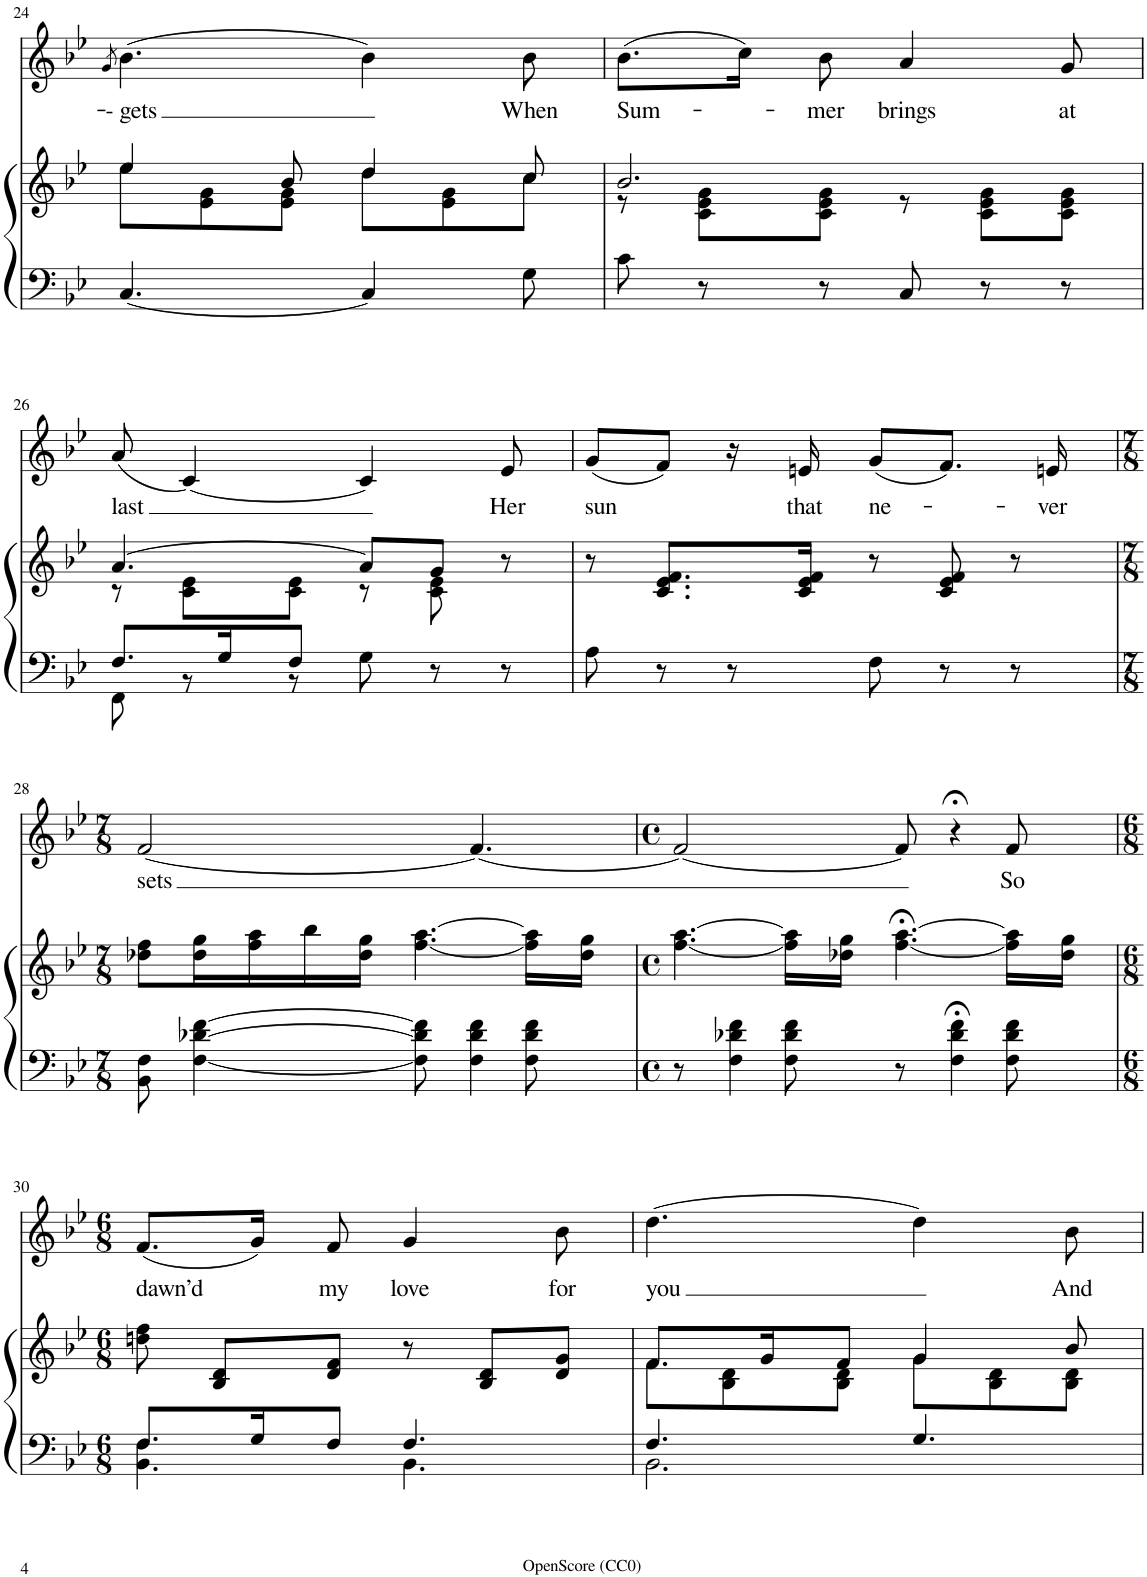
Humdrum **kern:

**kern	**kern	**kern	**text
*part2	*part2	*part1	*part1
*staff3	*staff2	*staff1	*staff1
*I"Piano	*	*I"Voice	*
*I'Pno	*	*	*
!!LO:PB:g=z
*clefF4	*clefG2	*clefG2	*
*k[b-e-]	*k[b-e-]	*k[b-e-]	*
*M6/8	*M6/8	*M6/8	*
=24	=24	=24	=24
.	.	8qg/	.
*	*^	*	*
!	!	!	!	!LO:LY:b
[4.C/	4ee-/	8ee-\L	[4.b-\	-- gets
.	.	8e-\ 8g\	.	.
.	8b-/	8e-\ 8g\J	.	.
4C/]	4dd/	8dd\L	4b-\]	.
.	.	8e-\ 8g\	.	.
!	!	!	!	!LO:LY:b
8G\	8cc/	8cc\J	8b-\	When
=25	=25	=25	=25	=25
!	!	!	!	!LO:LY:b
8c\	2.b-/	8r	(8.b-\L	Sum-
8r	.	8c\ 8e-\ 8g\L	.	.
.	.	.	16cc\Jk)	.
!	!	!	!	!LO:LY:b
8r	.	8c\ 8e-\ 8g\J	8b-\	-mer
!	!	!	!	!LO:LY:b
8C/	.	8r	4a/	brings
8r	.	8c\ 8e-\ 8g\L	.	.
!	!	!	!	!LO:LY:b
8r	.	8c\ 8e-\ 8g\J	8g/	at
!!LO:LB:g=z
=26	=26	=26	=26	=26
*^	*	*	*	*
!	!	!	!	!	!LO:LY:b
8.F/L	8FF\	[4.a/	8r	(8a/	last
.	8r	.	8c\ 8e-\L	[4c/)	.
16G/K	.	.	.	.	.
8F/J	8r	.	8c\ 8e-\J	.	.
8G\	4.ryy	8a/L]	8r	4c/]	.
8r	.	8g/J	8c\ 8e-\	.	.
!	!	!	!	!	!LO:LY:b
8r	.	8r	8ryy	8e-/	Her
*v	*v	*	*	*	*
=27	=27	=27	=27	=27
!	!	!	!	!LO:LY:b
*	*v	*v	*	*
8A\	8r	(8g/L	sun
8r	8.c/ 8.e-/ 8.f/L	8f/J)	.
8r	.	16r	.
!	!	!	!LO:LY:b
.	16c/ 16e-/ 16f/Jk	16en/	that
!	!	!	!LO:LY:b
8F\	8r	(8g/L	ne-
8r	8c/ 8e-/ 8f/	8.f/J)	.
8r	8r	.	.
!	!	!	!LO:LY:b
.	.	16en/	-ver
!!LO:LB:g=z
=28	=28	=28	=28
*M7/8	*M7/8	*M7/8	*
!	!	!	!LO:LY:b
8BB-\ 8F\	8dd-X\ 8ff\L	[2f/	sets
[4F\ [4d-X\ [4f\	16dd-\ 16gg\L	.	.
.	16ff\ 16aa\	.	.
.	16bb-\	.	.
.	16dd-\ 16gg\JJ	.	.
8F\] 8d-\] 8f\]	[4.ff\ [4.aa\	.	.
4F\ 4d-\ 4f\	.	4.f/_	.
8F\ 8d-\ 8f\	16ff\] 16aa\]LL	.	.
.	16dd-\ 16gg\JJ	.	.
=29	=29	=29	=29
*M4/4	*M4/4	*M4/4	*
*met(c)	*met(c)	*met(c)	*
8r	[4.ff\ [4.aa\	2f/_	.
4F\ 4d-X\ 4f\	.	.	.
8F\ 8d-\ 8f\	16ff\] 16aa\]LL	.	.
.	16dd-X\ 16gg\JJ	.	.
8r	[4.ff\;< [4.aa\;<	8f/]	.
4F\;< 4d-\;< 4f\;<	.	4r;<	.
!	!	!	!LO:LY:b
8F\ 8d-\ 8f\	16ff\] 16aa\]LL	8f/	So
.	16dd-\ 16gg\JJ	.	.
!!LO:LB:g=z
=30	=30	=30	=30
*M6/8	*M6/8	*M6/8	*
*^	*	*	*
!	!	!	!	!LO:LY:b
8.F/L	4.BB-\ 4.F\	8ddn\ 8ff\	(8.f/L	dawn’d
.	.	8B-/ 8d/L	.	.
16G/K	.	.	16g/Jk)	.
!	!	!	!	!LO:LY:b
8F/J	.	8d/ 8f/J	8f/	my
!	!	!	!	!LO:LY:b
4.F/	4.BB-\	8r	4g/	love
.	.	8B-/ 8d/L	.	.
!	!	!	!	!LO:LY:b
.	.	8d/ 8g/J	8b-\	for
=31	=31	=31	=31	=31
*	*	*^	*	*
!	!	!	!	!	!LO:LY:b
4.F/	2.BB-\	8.f/L	8f\L	[4.dd\	you
.	.	.	8B-\ 8d\	.	.
.	.	16g/K	.	.	.
.	.	8f/J	8B-\ 8d\J	.	.
4.G/	.	4g/	8g\L	4dd\]	.
.	.	.	8B-\ 8d\	.	.
!	!	!	!	!	!LO:LY:b
.	.	8b-/	8B-\ 8d\J	8b-\	And
*v	*v	*	*	*	*
*	*v	*v	*	*
=	=	=	=
*-	*-	*-	*-
